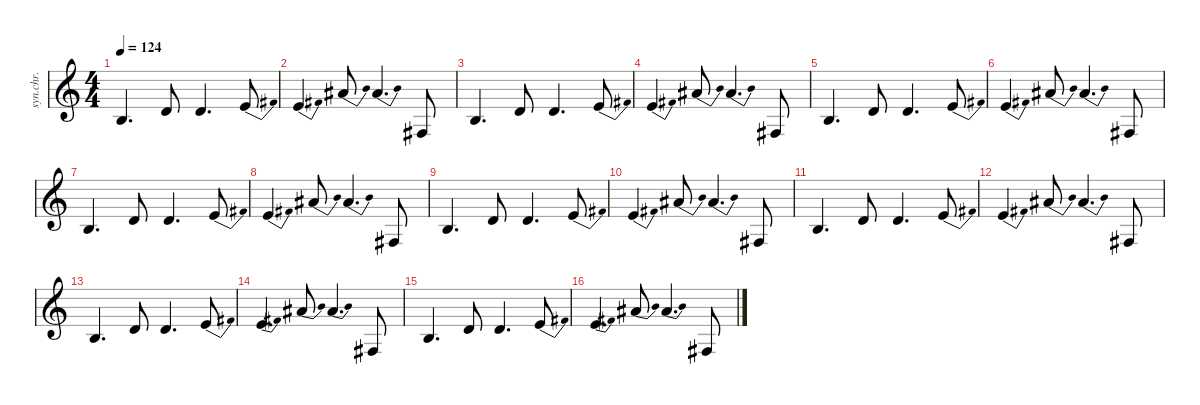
\defaultSystemsLayout 4
\hideDynamics
\bracketExtendMode nobrackets
\otherSystemsTrackNameOrientation horizontal
\track ("Voice 2" "syn.chr.") {instrument synthvoice}
\staff {score}
\tuning (Db4 Ab3 E3 B2 Gb2 B1)
\ts (4 4)
\tempo 124
\clef g2
\ks c
7.3.4{d dy f beam Up} 6.2.8{beam Up} 6.2.4{d beam Up} 8.2{be (bend 0 0 15 4)}.8{beam Up} |
8.2{be (bend 0 0 15 4)}.4{d beam Up} 9.1{be (bend 0 0 15 2) acc #}.8{beam Up} 9.1{be (bend 0 0 15 2) acc #}.4{d beam Up} 7.4{acc #}.8{beam Up} |
7.3.4{d beam Up} 6.2.8{beam Up} 6.2.4{d beam Up} 8.2{be (bend 0 0 15 4)}.8{beam Up} |
8.2{be (bend 0 0 15 4)}.4{d beam Up} 9.1{be (bend 0 0 15 2) acc #}.8{beam Up} 9.1{be (bend 0 0 15 2) acc #}.4{d beam Up} 7.4{acc #}.8{beam Up} |
7.3.4{d beam Up} 6.2.8{beam Up} 6.2.4{d beam Up} 8.2{be (bend 0 0 15 4)}.8{beam Up} |
8.2{be (bend 0 0 15 4)}.4{d beam Up} 9.1{be (bend 0 0 15 2) acc #}.8{beam Up} 9.1{be (bend 0 0 15 2) acc #}.4{d beam Up} 7.4{acc #}.8{beam Up} |
7.3.4{d beam Up} 6.2.8{beam Up} 6.2.4{d beam Up} 8.2{be (bend 0 0 15 4)}.8{beam Up} |
8.2{be (bend 0 0 15 4)}.4{d beam Up} 9.1{be (bend 0 0 15 2) acc #}.8{beam Up} 9.1{be (bend 0 0 15 2) acc #}.4{d beam Up} 7.4{acc #}.8{beam Up} |
7.3.4{d beam Up} 6.2.8{beam Up} 6.2.4{d beam Up} 8.2{be (bend 0 0 15 4)}.8{beam Up} |
8.2{be (bend 0 0 15 4)}.4{d beam Up} 9.1{be (bend 0 0 15 2) acc #}.8{beam Up} 9.1{be (bend 0 0 15 2) acc #}.4{d beam Up} 7.4{acc #}.8{beam Up} |
7.3.4{d beam Up} 6.2.8{beam Up} 6.2.4{d beam Up} 8.2{be (bend 0 0 15 4)}.8{beam Up} |
8.2{be (bend 0 0 15 4)}.4{d beam Up} 9.1{be (bend 0 0 15 2) acc #}.8{beam Up} 9.1{be (bend 0 0 15 2) acc #}.4{d beam Up} 7.4{acc #}.8{beam Up} |
7.3.4{d beam Up} 6.2.8{beam Up} 6.2.4{d beam Up} 8.2{be (bend 0 0 15 4)}.8{beam Up} |
8.2{be (bend 0 0 15 4)}.4{d beam Up} 9.1{be (bend 0 0 15 2) acc #}.8{beam Up} 9.1{be (bend 0 0 15 2) acc #}.4{d beam Up} 7.4{acc #}.8{beam Up} |
7.3.4{d beam Up} 6.2.8{beam Up} 6.2.4{d beam Up} 8.2{be (bend 0 0 15 4)}.8{beam Up} |
8.2{be (bend 0 0 15 4)}.4{d beam Up} 9.1{be (bend 0 0 15 2) acc #}.8{beam Up} 9.1{be (bend 0 0 15 2) acc #}.4{d beam Up} 7.4{acc #}.8{beam Up}
